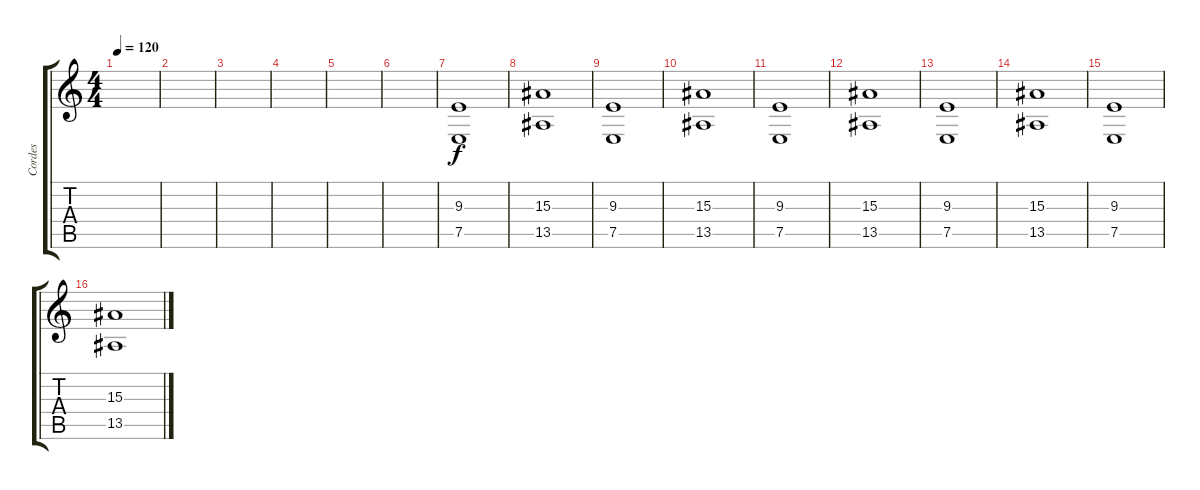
\track ("Cordes" "Cordes") {instrument stringensemble2}
\staff {score tabs}
\tuning (E4 B3 G3 D3 A2 E2) {hide}
\ts (4 4)
\tempo 120
\clef g2
\ks c
|
|
|
|
|
|
(9.3 7.5).1 |
(15.3 13.5).1 |
(9.3 7.5).1 |
(15.3 13.5).1 |
(9.3 7.5).1 |
(15.3 13.5).1 |
(9.3 7.5).1 |
(15.3 13.5).1 |
(9.3 7.5).1 |
(15.3 13.5).1
